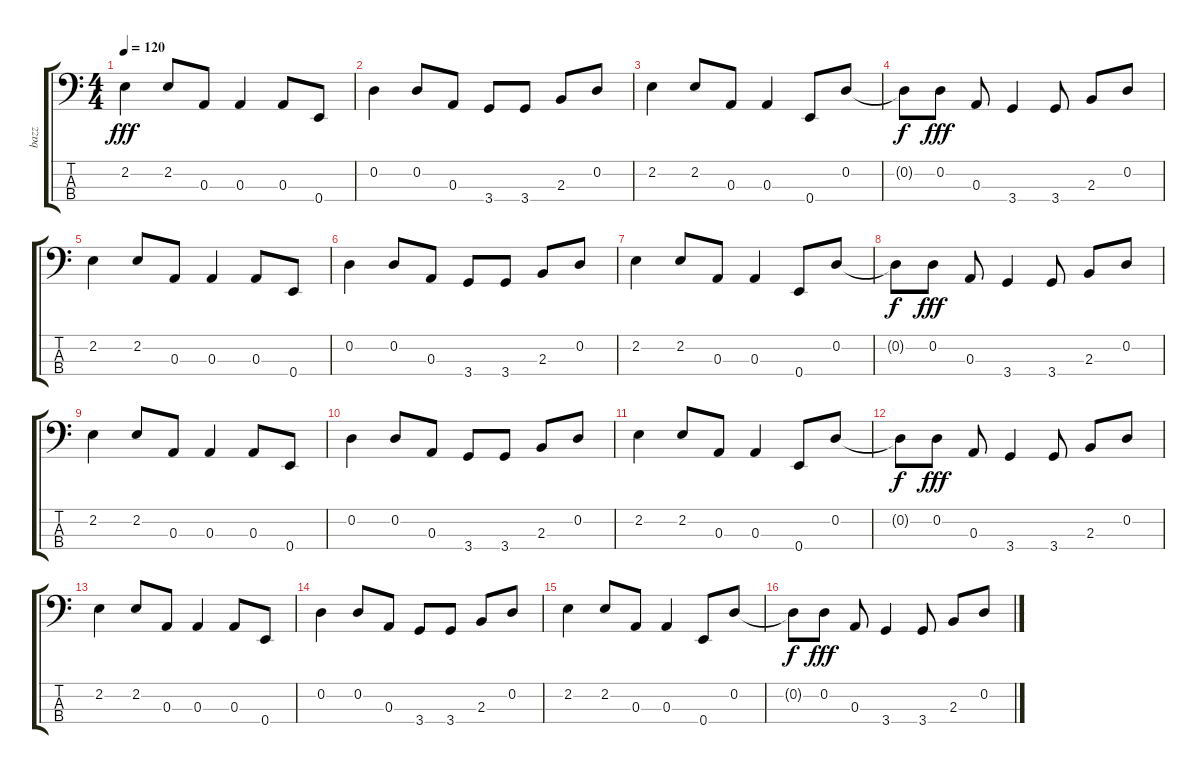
\track ("bazz" "bazz") {instrument electricbassfinger}
\staff {score tabs}
\tuning (G2 D2 A1 E1) {hide}
\ts (4 4)
\tempo 120
\clef f4
\ks c
2.2.4{dy fff} 2.2.8 0.3.8 0.3.4 0.3.8 0.4.8 |
0.2.4 0.2.8 0.3.8 3.4.8 3.4.8 2.3.8 0.2.8 |
2.2.4 2.2.8 0.3.8 0.3.4 0.4.8 0.2.8 |
0.2{t}.8{dy f} 0.2.8{dy fff} 0.3.8 3.4.4 3.4.8 2.3.8 0.2.8 |
2.2.4 2.2.8 0.3.8 0.3.4 0.3.8 0.4.8 |
0.2.4 0.2.8 0.3.8 3.4.8 3.4.8 2.3.8 0.2.8 |
2.2.4 2.2.8 0.3.8 0.3.4 0.4.8 0.2.8 |
0.2{t}.8{dy f} 0.2.8{dy fff} 0.3.8 3.4.4 3.4.8 2.3.8 0.2.8 |
2.2.4 2.2.8 0.3.8 0.3.4 0.3.8 0.4.8 |
0.2.4 0.2.8 0.3.8 3.4.8 3.4.8 2.3.8 0.2.8 |
2.2.4 2.2.8 0.3.8 0.3.4 0.4.8 0.2.8 |
0.2{t}.8{dy f} 0.2.8{dy fff} 0.3.8 3.4.4 3.4.8 2.3.8 0.2.8 |
2.2.4 2.2.8 0.3.8 0.3.4 0.3.8 0.4.8 |
0.2.4 0.2.8 0.3.8 3.4.8 3.4.8 2.3.8 0.2.8 |
2.2.4 2.2.8 0.3.8 0.3.4 0.4.8 0.2.8 |
0.2{t}.8{dy f} 0.2.8{dy fff} 0.3.8 3.4.4 3.4.8 2.3.8 0.2.8
